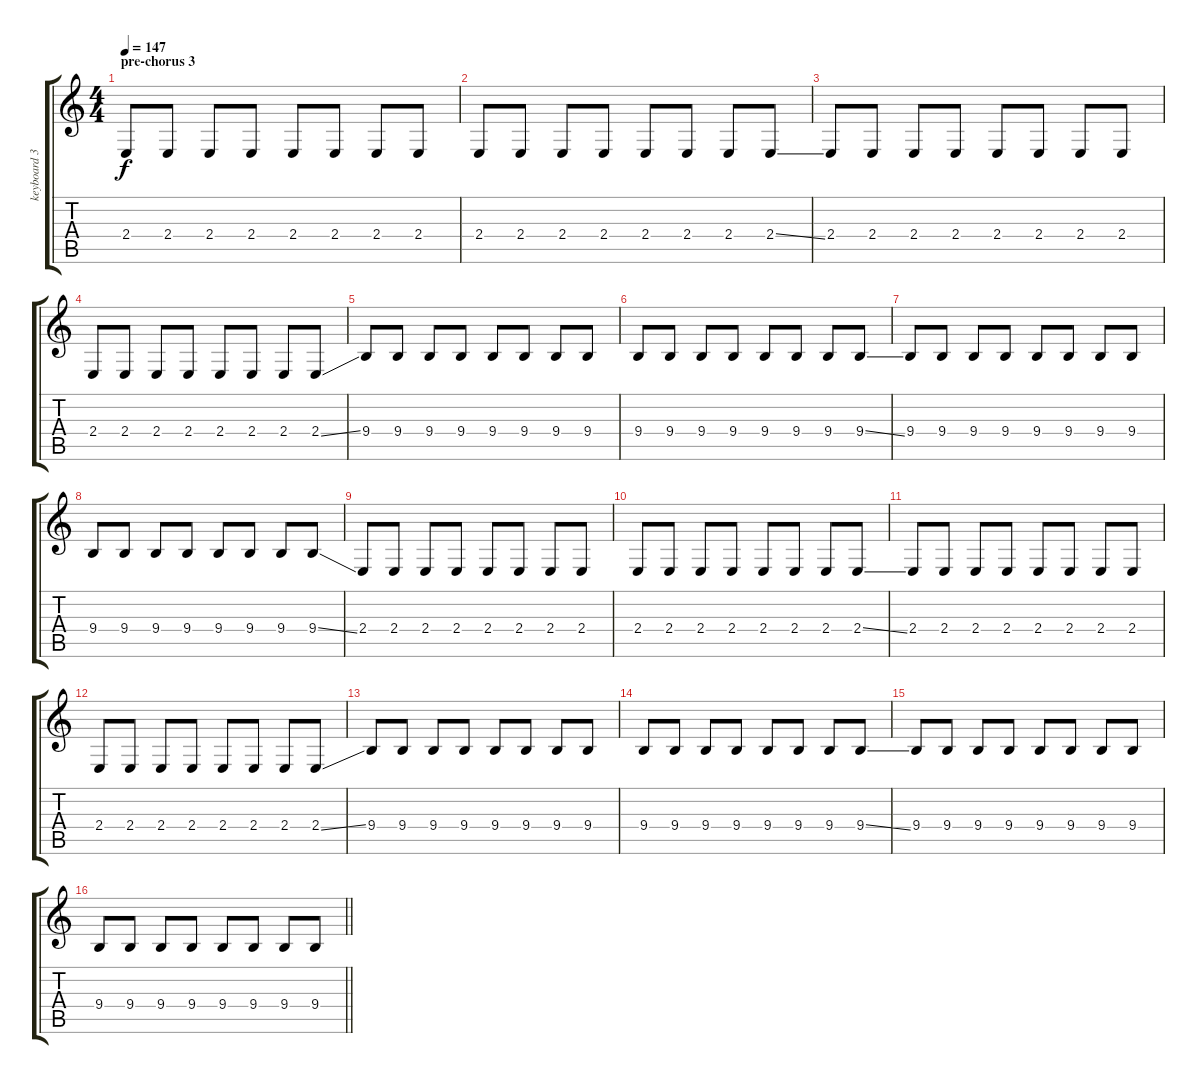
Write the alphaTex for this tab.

\track ("keyboard 3" "keyboard 3") {instrument pad3polysynth}
\staff {score tabs}
\tuning (E4 B3 G3 D3 A2 E2) {hide}
\ts (4 4)
\section ("" "pre-chorus 3")
\tempo 147
\clef g2
\ks c
2.4.8{dy f} 2.4.8 2.4.8 2.4.8 2.4.8 2.4.8 2.4.8 2.4.8 |
2.4.8 2.4.8 2.4.8 2.4.8 2.4.8 2.4.8 2.4.8 2.4{ss}.8 |
2.4.8 2.4.8 2.4.8 2.4.8 2.4.8 2.4.8 2.4.8 2.4.8 |
2.4.8 2.4.8 2.4.8 2.4.8 2.4.8 2.4.8 2.4.8 2.4{ss}.8 |
9.4.8 9.4.8 9.4.8 9.4.8 9.4.8 9.4.8 9.4.8 9.4.8 |
9.4.8 9.4.8 9.4.8 9.4.8 9.4.8 9.4.8 9.4.8 9.4{ss}.8 |
9.4.8 9.4.8 9.4.8 9.4.8 9.4.8 9.4.8 9.4.8 9.4.8 |
9.4.8 9.4.8 9.4.8 9.4.8 9.4.8 9.4.8 9.4.8 9.4{ss}.8 |
2.4.8 2.4.8 2.4.8 2.4.8 2.4.8 2.4.8 2.4.8 2.4.8 |
2.4.8 2.4.8 2.4.8 2.4.8 2.4.8 2.4.8 2.4.8 2.4{ss}.8 |
2.4.8 2.4.8 2.4.8 2.4.8 2.4.8 2.4.8 2.4.8 2.4.8 |
2.4.8 2.4.8 2.4.8 2.4.8 2.4.8 2.4.8 2.4.8 2.4{ss}.8 |
9.4.8 9.4.8 9.4.8 9.4.8 9.4.8 9.4.8 9.4.8 9.4.8 |
9.4.8 9.4.8 9.4.8 9.4.8 9.4.8 9.4.8 9.4.8 9.4{ss}.8 |
9.4.8 9.4.8 9.4.8 9.4.8 9.4.8 9.4.8 9.4.8 9.4.8 |
\barLineRight lightlight
9.4.8 9.4.8 9.4.8 9.4.8 9.4.8 9.4.8 9.4.8 9.4{ss}.8
